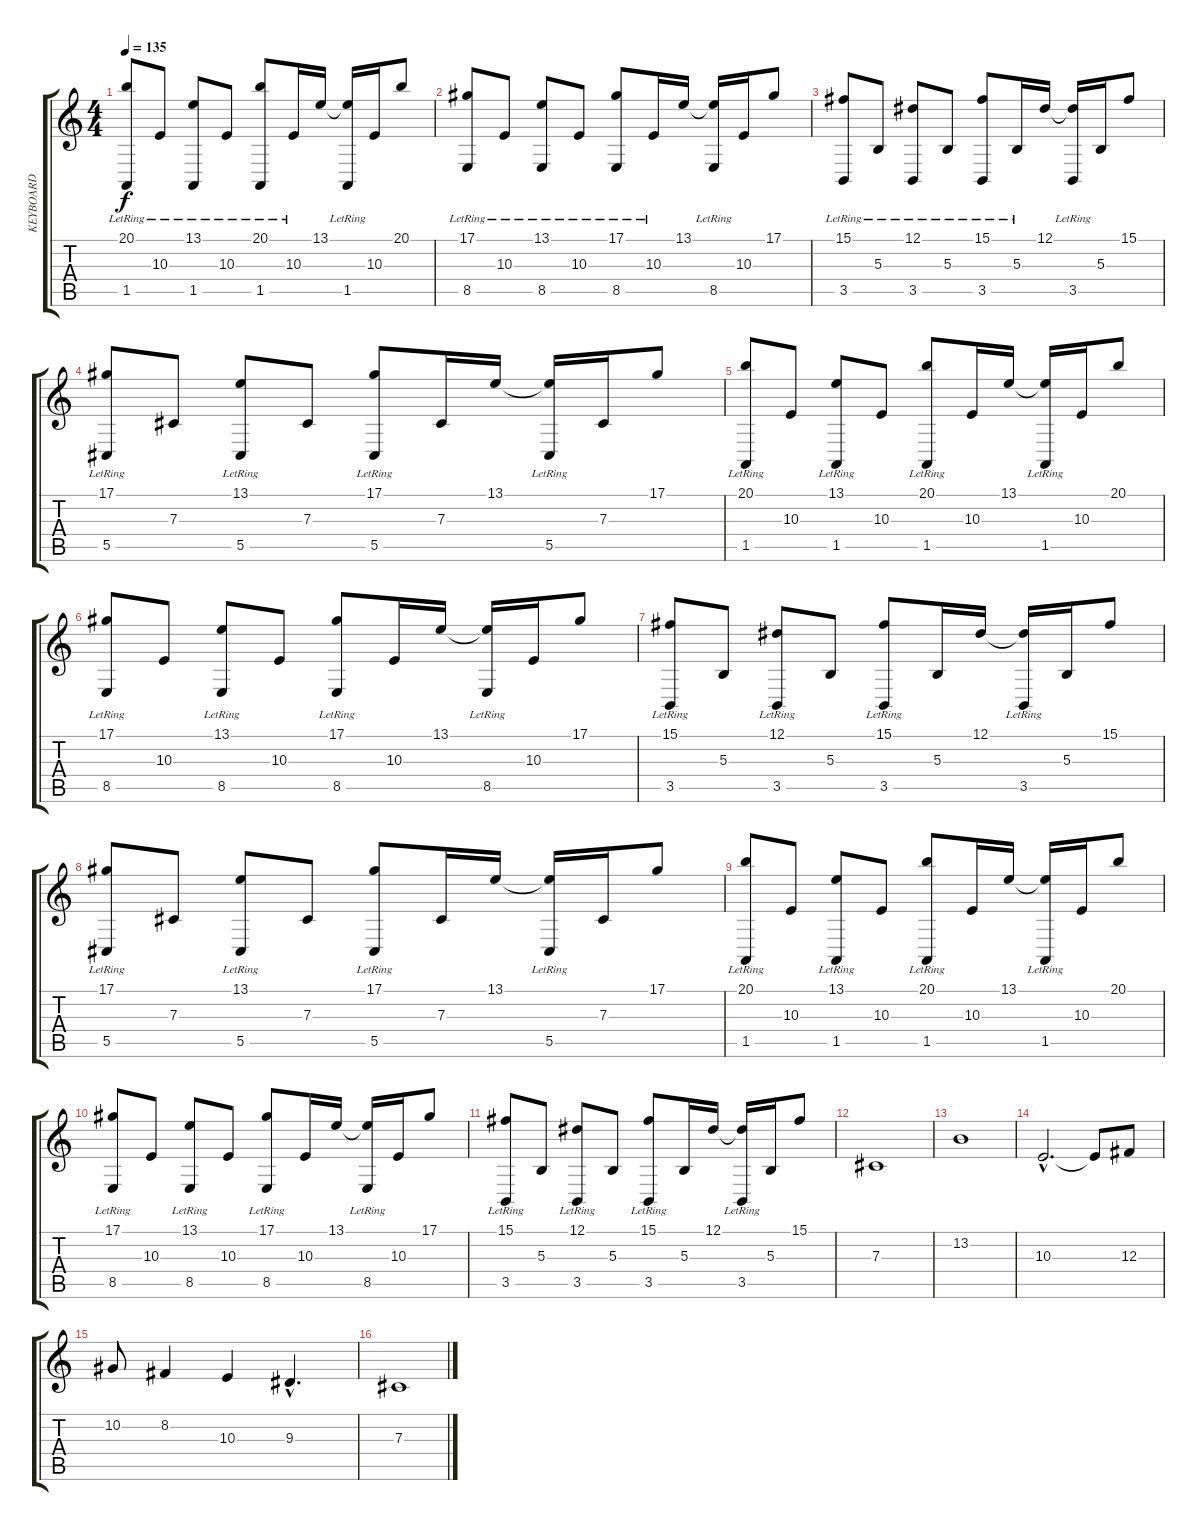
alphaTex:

\track ("KEYBOARD" "KEYBOARD") {instrument lead2sawtooth}
\staff {score tabs}
\tuning (Eb4 Bb3 Gb3 Db3 Ab2 Db2) {hide}
\ts (4 4)
\tempo 135
\clef g2
\ks c
(20.1 1.5{lr}).8{dy f} 10.3{lr}.8 (13.1 1.5{lr}).8 10.3{lr}.8 (20.1 1.5{lr}).8 10.3{lr}.16 13.1.16 (13.1{t} 1.5{lr}).16 10.3.16 20.1.8 |
(17.1 8.5{lr}).8 10.3{lr}.8 (13.1 8.5{lr}).8 10.3{lr}.8 (17.1 8.5{lr}).8 10.3{lr}.16 13.1.16 (13.1{t} 8.5{lr}).16 10.3.16 17.1.8 |
(15.1 3.5{lr}).8 5.3{lr}.8 (12.1 3.5{lr}).8 5.3{lr}.8 (15.1 3.5{lr}).8 5.3{lr}.16 12.1.16 (12.1{t} 3.5{lr}).16 5.3.16 15.1.8 |
(17.1 5.5{lr}).8 7.3.8 (13.1 5.5{lr}).8 7.3.8 (17.1 5.5{lr}).8 7.3.16 13.1.16 (13.1{t} 5.5{lr}).16 7.3.16 17.1.8 |
(20.1 1.5{lr}).8 10.3.8 (13.1 1.5{lr}).8 10.3.8 (20.1 1.5{lr}).8 10.3.16 13.1.16 (13.1{t} 1.5{lr}).16 10.3.16 20.1.8 |
(17.1 8.5{lr}).8 10.3.8 (13.1 8.5{lr}).8 10.3.8 (17.1 8.5{lr}).8 10.3.16 13.1.16 (13.1{t} 8.5{lr}).16 10.3.16 17.1.8 |
(15.1 3.5{lr}).8 5.3.8 (12.1 3.5{lr}).8 5.3.8 (15.1 3.5{lr}).8 5.3.16 12.1.16 (12.1{t} 3.5{lr}).16 5.3.16 15.1.8 |
(17.1 5.5{lr}).8 7.3.8 (13.1 5.5{lr}).8 7.3.8 (17.1 5.5{lr}).8 7.3.16 13.1.16 (13.1{t} 5.5{lr}).16 7.3.16 17.1.8 |
(20.1 1.5{lr}).8 10.3.8 (13.1 1.5{lr}).8 10.3.8 (20.1 1.5{lr}).8 10.3.16 13.1.16 (13.1{t} 1.5{lr}).16 10.3.16 20.1.8 |
(17.1 8.5{lr}).8 10.3.8 (13.1 8.5{lr}).8 10.3.8 (17.1 8.5{lr}).8 10.3.16 13.1.16 (13.1{t} 8.5{lr}).16 10.3.16 17.1.8 |
(15.1 3.5{lr}).8 5.3.8 (12.1 3.5{lr}).8 5.3.8 (15.1 3.5{lr}).8 5.3.16 12.1.16 (12.1{t} 3.5{lr}).16 5.3.16 15.1.8 |
7.3.1 |
13.2.1 |
10.3{hac}.2{d} 10.3{t}.8 12.3.8 |
10.2.8 8.2.4 10.3.4 9.3{hac}.4{d} |
7.3.1
